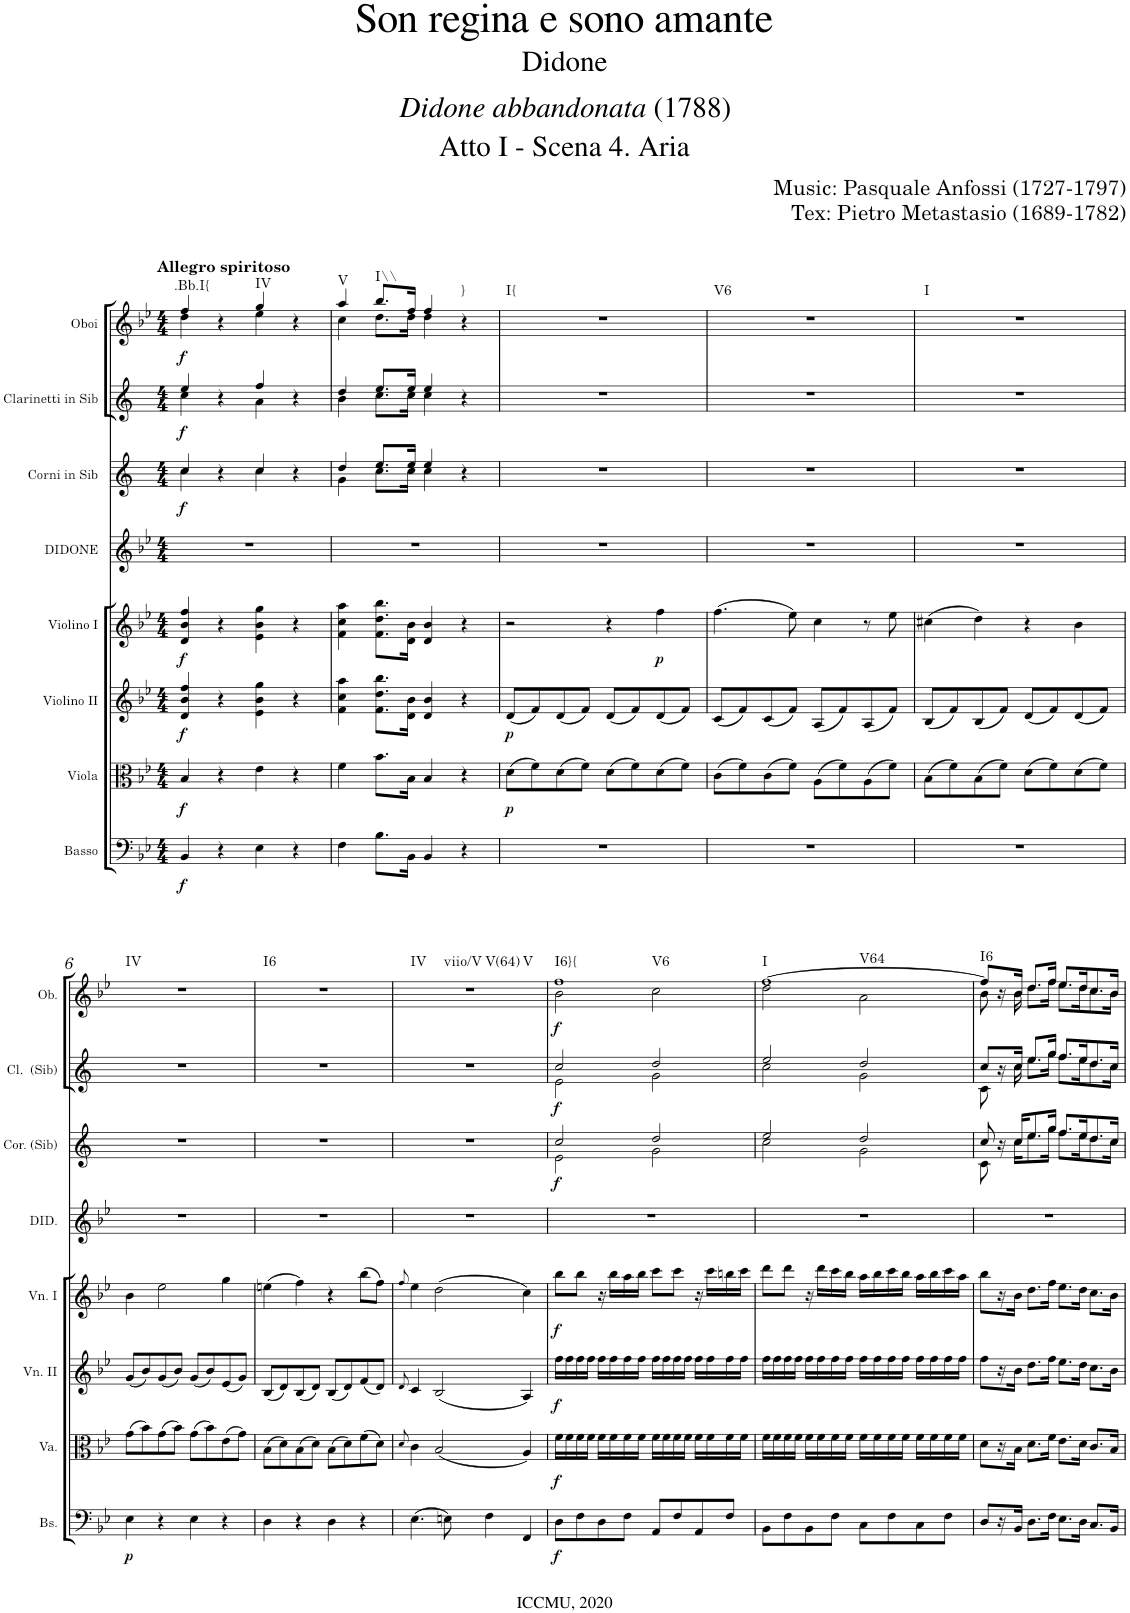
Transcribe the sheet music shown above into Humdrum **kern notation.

**kern	**dynam	**kern	**dynam	**kern	**dynam	**kern	**dynam	**kern	**kern	**dynam	**kern	**dynam	**kern	**dynam	**harte
*part8	*part8	*part7	*part7	*part6	*part6	*part5	*part5	*part4	*part3	*part3	*part2	*part2	*part1	*part1	*part1
*staff8	*staff8	*staff7	*staff7	*staff6	*staff6	*staff5	*staff5	*staff4	*staff3	*staff3	*staff2	*staff2	*staff1	*staff1	*
*I"Basso	*	*I"Viola	*	*I"Violino II	*	*I"Violino I	*	*I"DIDONE	*I"Corni in Sib	*	*I"Clarinetti in Sib	*	*I"Oboi	*	*
*I'Bs.	*	*I'Va.	*	*I'Vn. II	*	*I'Vn. I	*	*I'DID.	*I'Cor. (Sib)	*	*I'Cl.  (Sib)	*	*I'Ob.	*	*
*clefF4	*	*clefC3	*	*clefG2	*	*clefG2	*	*clefG2	*clefG2	*	*clefG2	*	*clefG2	*	*
*	*	*	*	*	*	*	*	*	*Trd1c2	*	*Trd1c2	*	*	*	*
*k[b-e-]	*	*k[b-e-]	*	*k[b-e-]	*	*k[b-e-]	*	*k[b-e-]	*k[]	*	*k[]	*	*k[b-e-]	*	*
*B-:	*	*B-:	*	*B-:	*	*B-:	*	*B-:	*	*	*	*	*B-:	*	*
*M4/4	*	*M4/4	*	*M4/4	*	*M4/4	*	*M4/4	*M4/4	*	*M4/4	*	*M4/4	*	*
=1	=1	=1	=1	=1	=1	=1	=1	=1	=1	=1	=1	=1	=1	=1	=1
*	*	*	*	*	*	*	*	*	*^	*	*^	*	*^	*	*
!	!	!	!	!	!	!	!	!	!	!	!	!	!	!	!LO:TX:a:B:t=Allegro spiritoso	!	!	!
!	!LO:DY:b	!	!LO:DY:b	!	!LO:DY:b	!	!LO:DY:b	!	!	!	!LO:DY:b	!	!	!LO:DY:b	!	!	!LO:DY:b	!LO:H:kt=.Bb.I{
4BB-/	f	4B-/	f	4d/ 4b-/ 4ff/	f	4d/ 4b-/ 4ff/	f	1r	4cc/	4cc\	f	4ee/	4cc\	f	4ff/	4dd\	f	N
4r	.	4r	.	4r	.	4r	.	.	4r	4ryy	.	4r	4ryy	.	4r	4ryy	.	.
!	!	!	!	!	!	!	!	!	!	!	!	!	!	!	!	!	!	!LO:H:kt=IV
4E-\	.	4e-\	.	4e-\ 4b-\ 4gg\	.	4e-\ 4b-\ 4gg\	.	.	4cc/	4cc\	.	4ff/	4a\	.	4gg/	4ee-\	.	N
4r	.	4r	.	4r	.	4r	.	.	4r	4ryy	.	4r	4ryy	.	4r	4ryy	.	.
=2	=2	=2	=2	=2	=2	=2	=2	=2	=2	=2	=2	=2	=2	=2	=2	=2	=2	=2
!	!	!	!	!	!	!	!	!	!	!	!	!	!	!	!	!	!	!LO:H:kt=V
4F\	.	4f\	.	4f\ 4cc\ 4aa\	.	4f\ 4cc\ 4aa\	.	1r	4dd/	4g\	.	4dd/	4b\	.	4aa/	4cc\	.	N
!	!	!	!	!	!	!	!	!	!	!	!	!	!	!	!	!	!	!LO:H:kt=I\\
8.B-\L	.	8.b-\L	.	8.f\ 8.dd\ 8.bb-\L	.	8.f\ 8.dd\ 8.bb-\L	.	.	8.ee/L	8.cc\L	.	8.ee/L	8.cc\L	.	8.bb-/L	8.dd\L	.	N
16BB-\Jk	.	16B-\Jk	.	16d\ 16b-\Jk	.	16d\ 16b-\Jk	.	.	16ee/Jk	16cc\Jk	.	16ee/Jk	16cc\Jk	.	16ff/Jk	16dd\Jk	.	.
4BB-/	.	4B-/	.	4d/ 4b-/	.	4d/ 4b-/	.	.	4ee/	4cc\	.	4ee/	4cc\	.	4ff/	4dd\	.	.
!	!	!	!	!	!	!	!	!	!	!	!	!	!	!	!	!	!	!LO:H:kt=}
4r	.	4r	.	4r	.	4r	.	.	4r	4ryy	.	4r	4ryy	.	4r	4ryy	.	N
=3	=3	=3	=3	=3	=3	=3	=3	=3	=3	=3	=3	=3	=3	=3	=3	=3	=3	=3
!	!	!	!LO:DY:b	!	!LO:DY:b	!	!	!	!	!	!	!	!	!	!	!	!	!LO:H:kt=I{
*	*	*	*	*	*	*	*	*	*v	*v	*	*	*	*	*v	*v	*	*
*	*	*	*	*	*	*	*	*	*	*	*v	*v	*	*	*	*
1r	.	(>8d\L	p	(<8d/L	p	2r	.	1r	1r	.	1r	.	1r	.	N
.	.	8f\)	.	8f/)	.	.	.	.	.	.	.	.	.	.	.
.	.	(>8d\	.	(<8d/	.	.	.	.	.	.	.	.	.	.	.
.	.	8f\J)	.	8f/J)	.	.	.	.	.	.	.	.	.	.	.
.	.	(>8d\L	.	(<8d/L	.	4r	.	.	.	.	.	.	.	.	.
.	.	8f\)	.	8f/)	.	.	.	.	.	.	.	.	.	.	.
!	!	!	!	!	!	!	!LO:DY:b	!	!	!	!	!	!	!	!
.	.	(>8d\	.	(<8d/	.	4ff\	p	.	.	.	.	.	.	.	.
.	.	8f\J)	.	8f/J)	.	.	.	.	.	.	.	.	.	.	.
=4	=4	=4	=4	=4	=4	=4	=4	=4	=4	=4	=4	=4	=4	=4	=4
!	!	!	!	!	!	!	!	!	!	!	!	!	!	!	!LO:H:kt=V6
1r	.	(>8c\L	.	(<8c/L	.	(>4.ff\	.	1r	1r	.	1r	.	1r	.	N
.	.	8f\)	.	8f/)	.	.	.	.	.	.	.	.	.	.	.
.	.	(>8c\	.	(<8c/	.	.	.	.	.	.	.	.	.	.	.
.	.	8f\J)	.	8f/J)	.	8ee-\)	.	.	.	.	.	.	.	.	.
.	.	(>8A\L	.	(<8A/L	.	4cc\	.	.	.	.	.	.	.	.	.
.	.	8f\)	.	8f/)	.	.	.	.	.	.	.	.	.	.	.
.	.	(>8A\	.	(<8A/	.	8r	.	.	.	.	.	.	.	.	.
.	.	8f\J)	.	8f/J)	.	8ee-\	.	.	.	.	.	.	.	.	.
=5	=5	=5	=5	=5	=5	=5	=5	=5	=5	=5	=5	=5	=5	=5	=5
!	!	!	!	!	!	!	!	!	!	!	!	!	!	!	!LO:H:kt=I
1r	.	(>8B-\L	.	(<8B-/L	.	(>4cc#X\	.	1r	1r	.	1r	.	1r	.	N
.	.	8f\)	.	8f/)	.	.	.	.	.	.	.	.	.	.	.
.	.	(>8B-\	.	(<8B-/	.	4dd\)	.	.	.	.	.	.	.	.	.
.	.	8f\J)	.	8f/J)	.	.	.	.	.	.	.	.	.	.	.
.	.	(>8d\L	.	(<8d/L	.	4r	.	.	.	.	.	.	.	.	.
.	.	8f\)	.	8f/)	.	.	.	.	.	.	.	.	.	.	.
.	.	(>8d\	.	(<8d/	.	4b-\	.	.	.	.	.	.	.	.	.
.	.	8f\J)	.	8f/J)	.	.	.	.	.	.	.	.	.	.	.
!!LO:LB:g=z
=6	=6	=6	=6	=6	=6	=6	=6	=6	=6	=6	=6	=6	=6	=6	=6
!	!LO:DY:b	!	!	!	!	!	!	!	!	!	!	!	!	!	!LO:H:kt=IV
4E-\	p	(>8g\L	.	(<8g/L	.	4b-\	.	1r	1r	.	1r	.	1r	.	N
.	.	8b-\)	.	8b-/)	.	.	.	.	.	.	.	.	.	.	.
4r	.	(>8g\	.	(<8g/	.	2ee-\	.	.	.	.	.	.	.	.	.
.	.	8b-\J)	.	8b-/J)	.	.	.	.	.	.	.	.	.	.	.
4E-\	.	(>8g\L	.	(<8g/L	.	.	.	.	.	.	.	.	.	.	.
.	.	8b-\)	.	8b-/)	.	.	.	.	.	.	.	.	.	.	.
4r	.	(>8e-\	.	(<8e-/	.	4gg\	.	.	.	.	.	.	.	.	.
.	.	8g\J)	.	8g/J)	.	.	.	.	.	.	.	.	.	.	.
=7	=7	=7	=7	=7	=7	=7	=7	=7	=7	=7	=7	=7	=7	=7	=7
!	!	!	!	!	!	!	!	!	!	!	!	!	!	!	!LO:H:kt=I6
4D\	.	(>8B-\L	.	(<8B-/L	.	(>4een\	.	1r	1r	.	1r	.	1r	.	N
.	.	8d\)	.	8d/)	.	.	.	.	.	.	.	.	.	.	.
4r	.	(>8B-\	.	(<8B-/	.	4ff\)	.	.	.	.	.	.	.	.	.
.	.	8d\J)	.	8d/J)	.	.	.	.	.	.	.	.	.	.	.
4D\	.	(>8B-\L	.	(<8B-/L	.	4r	.	.	.	.	.	.	.	.	.
.	.	8d\)	.	8d/)	.	.	.	.	.	.	.	.	.	.	.
4r	.	(>8f\	.	(<8f/	.	(>8bb-\L	.	.	.	.	.	.	.	.	.
.	.	8d\J)	.	8d/J)	.	8ff\J)	.	.	.	.	.	.	.	.	.
=8	=8	=8	=8	=8	=8	=8	=8	=8	=8	=8	=8	=8	=8	=8	=8
.	.	8qd/	.	8qd/	.	8qff/	.	.	.	.	.	.	.	.	.
!	!	!	!	!	!	!	!	!	!	!	!	!	!	!	!LO:H:n=1:kt=IV
!	!	!	!	!	!	!	!	!	!	!	!	!	!	!	!LO:H:n=2:kt=viio/V
!	!	!	!	!	!	!	!	!	!	!	!	!	!	!	!LO:H:n=3:kt=V(64)
!	!	!	!	!	!	!	!	!	!	!	!	!	!	!	!LO:H:n=4:kt=V
(>4.E-\	.	4c\	.	4c/	.	4ee-\	.	1r	1r	.	1r	.	1r	.	N N N N
.	.	(<2B-/	.	(<2B-/	.	(>2dd\	.	.	.	.	.	.	.	.	.
8En\)	.	.	.	.	.	.	.	.	.	.	.	.	.	.	.
4F\	.	.	.	.	.	.	.	.	.	.	.	.	.	.	.
4FF/	.	4A/)	.	4A/)	.	4cc\)	.	.	.	.	.	.	.	.	.
=9	=9	=9	=9	=9	=9	=9	=9	=9	=9	=9	=9	=9	=9	=9	=9
*	*	*	*	*	*	*	*	*	*^	*	*^	*	*^	*	*
!	!LO:DY:b	!	!LO:DY:b	!	!LO:DY:b	!	!LO:DY:b	!	!	!	!LO:DY:b	!	!	!LO:DY:b	!	!	!LO:DY:b	!LO:H:n=1:kt=I6}{
!	!	!	!	!	!	!	!	!	!	!	!	!	!	!	!	!	!	!LO:H:n=2:kt=V6
8D\L	f	16f\LL	f	16ff\LL	f	8bb-\L	f	1r	2cc/	2e\	f	2cc/	2e\	f	1ff	2b-\	f	N N
.	.	16f\	.	16ff\	.	.	.	.	.	.	.	.	.	.	.	.	.	.
8F\	.	16f\	.	16ff\	.	8bb-\J	.	.	.	.	.	.	.	.	.	.	.	.
.	.	16f\JJ	.	16ff\JJ	.	.	.	.	.	.	.	.	.	.	.	.	.	.
8D\	.	16f\LL	.	16ff\LL	.	16r	.	.	.	.	.	.	.	.	.	.	.	.
.	.	16f\	.	16ff\	.	16bb-\LL	.	.	.	.	.	.	.	.	.	.	.	.
8F\J	.	16f\	.	16ff\	.	16aa\	.	.	.	.	.	.	.	.	.	.	.	.
.	.	16f\JJ	.	16ff\JJ	.	16bb-\JJ	.	.	.	.	.	.	.	.	.	.	.	.
8AA/L	.	16f\LL	.	16ff\LL	.	8ccc\L	.	.	2dd/	2g\	.	2dd/	2g\	.	.	2cc\	.	.
.	.	16f\	.	16ff\	.	.	.	.	.	.	.	.	.	.	.	.	.	.
8F/	.	16f\	.	16ff\	.	8ccc\J	.	.	.	.	.	.	.	.	.	.	.	.
.	.	16f\JJ	.	16ff\JJ	.	.	.	.	.	.	.	.	.	.	.	.	.	.
8AA/	.	16f\LL	.	16ff\LL	.	16r	.	.	.	.	.	.	.	.	.	.	.	.
.	.	16f\	.	16ff\	.	16ccc\LL	.	.	.	.	.	.	.	.	.	.	.	.
8F/J	.	16f\	.	16ff\	.	16bbn\	.	.	.	.	.	.	.	.	.	.	.	.
.	.	16f\JJ	.	16ff\JJ	.	16ccc\JJ	.	.	.	.	.	.	.	.	.	.	.	.
=10	=10	=10	=10	=10	=10	=10	=10	=10	=10	=10	=10	=10	=10	=10	=10	=10	=10	=10
!	!	!	!	!	!	!	!	!	!	!	!	!	!	!	!	!	!	!LO:H:n=1:kt=I
!	!	!	!	!	!	!	!	!	!	!	!	!	!	!	!	!	!	!LO:H:n=2:kt=V64
8BB-\L	.	16f\LL	.	16ff\LL	.	8ddd\L	.	1r	2ee/	2cc\	.	2ee/	2cc\	.	[>1ff	2dd\	.	N N
.	.	16f\	.	16ff\	.	.	.	.	.	.	.	.	.	.	.	.	.	.
8F\	.	16f\	.	16ff\	.	8ddd\J	.	.	.	.	.	.	.	.	.	.	.	.
.	.	16f\JJ	.	16ff\JJ	.	.	.	.	.	.	.	.	.	.	.	.	.	.
8BB-\	.	16f\LL	.	16ff\LL	.	16r	.	.	.	.	.	.	.	.	.	.	.	.
.	.	16f\	.	16ff\	.	16ddd\LL	.	.	.	.	.	.	.	.	.	.	.	.
8F\J	.	16f\	.	16ff\	.	16ccc\	.	.	.	.	.	.	.	.	.	.	.	.
.	.	16f\JJ	.	16ff\JJ	.	16bb-\JJ	.	.	.	.	.	.	.	.	.	.	.	.
8C\L	.	16f\LL	.	16ff\LL	.	16aa\LL	.	.	2dd/	2g\	.	2dd/	2g\	.	.	2a\	.	.
.	.	16f\	.	16ff\	.	16bb-\	.	.	.	.	.	.	.	.	.	.	.	.
8F\	.	16f\	.	16ff\	.	16ccc\	.	.	.	.	.	.	.	.	.	.	.	.
.	.	16f\JJ	.	16ff\JJ	.	16bb-\JJ	.	.	.	.	.	.	.	.	.	.	.	.
8C\	.	16f\LL	.	16ff\LL	.	16aa\LL	.	.	.	.	.	.	.	.	.	.	.	.
.	.	16f\	.	16ff\	.	16bb-\	.	.	.	.	.	.	.	.	.	.	.	.
8F\J	.	16f\	.	16ff\	.	16ccc\	.	.	.	.	.	.	.	.	.	.	.	.
.	.	16f\JJ	.	16ff\JJ	.	16aa\JJ	.	.	.	.	.	.	.	.	.	.	.	.
=11	=11	=11	=11	=11	=11	=11	=11	=11	=11	=11	=11	=11	=11	=11	=11	=11	=11	=11
!	!	!	!	!	!	!	!	!	!	!	!	!	!	!	!	!	!	!LO:H:kt=I6
8D/L	.	8d\L	.	8ff\L	.	8bb-\L	.	1r	8cc/	8c\	.	8cc/L	8c\	.	8ff/L]	8b-\	.	N
16r	.	16r	.	16r	.	16r	.	.	16r	16ryy	.	16r	16ryy	.	16r	16ryy	.	.
16BB-/JJ	.	16B-\JJ	.	16b-\JJ	.	16b-\JJ	.	.	16cc/KL	16cc\KL	.	16cc/JJ	16cc\	.	16b-/JJ	16b-\	.	.
8.D\L	.	8.d\L	.	8.dd\L	.	8.dd\L	.	.	8.ee/	8.ee\	.	8.ee/L	8.ee\L	.	8.dd/L	8.dd\L	.	.
16F\Jk	.	16f\Jk	.	16ff\Jk	.	16ff\Jk	.	.	16gg/Jk	16gg\Jk	.	16gg/Jk	16gg\Jk	.	16ff/Jk	16ff\Jk	.	.
8.E-\L	.	8.e-\L	.	8.ee-\L	.	8.ee-\L	.	.	8.ff/L	8.ff\L	.	8.ff/L	8.ff\L	.	8.ee-/L	8.ee-\L	.	.
16D\Jk	.	16d\Jk	.	16dd\Jk	.	16dd\Jk	.	.	16ee/K	16ee\K	.	16ee/K	16ee\K	.	16dd/K	16dd\K	.	.
8.C/L	.	8.c/L	.	8.cc\L	.	8.cc\L	.	.	8.dd/	8.dd\	.	8.dd/	8.dd\	.	8.cc/	8.cc\	.	.
16BB-/Jk	.	16B-/Jk	.	16b-\Jk	.	16b-\Jk	.	.	16cc/Jk	16cc\Jk	.	16cc/Jk	16cc\Jk	.	16b-/Jk	16b-\Jk	.	.
*	*	*	*	*	*	*	*	*	*v	*v	*	*	*	*	*v	*v	*	*
*	*	*	*	*	*	*	*	*	*	*	*v	*v	*	*	*	*
=	=	=	=	=	=	=	=	=	=	=	=	=	=	=	=
*-	*-	*-	*-	*-	*-	*-	*-	*-	*-	*-	*-	*-	*-	*-	*-
